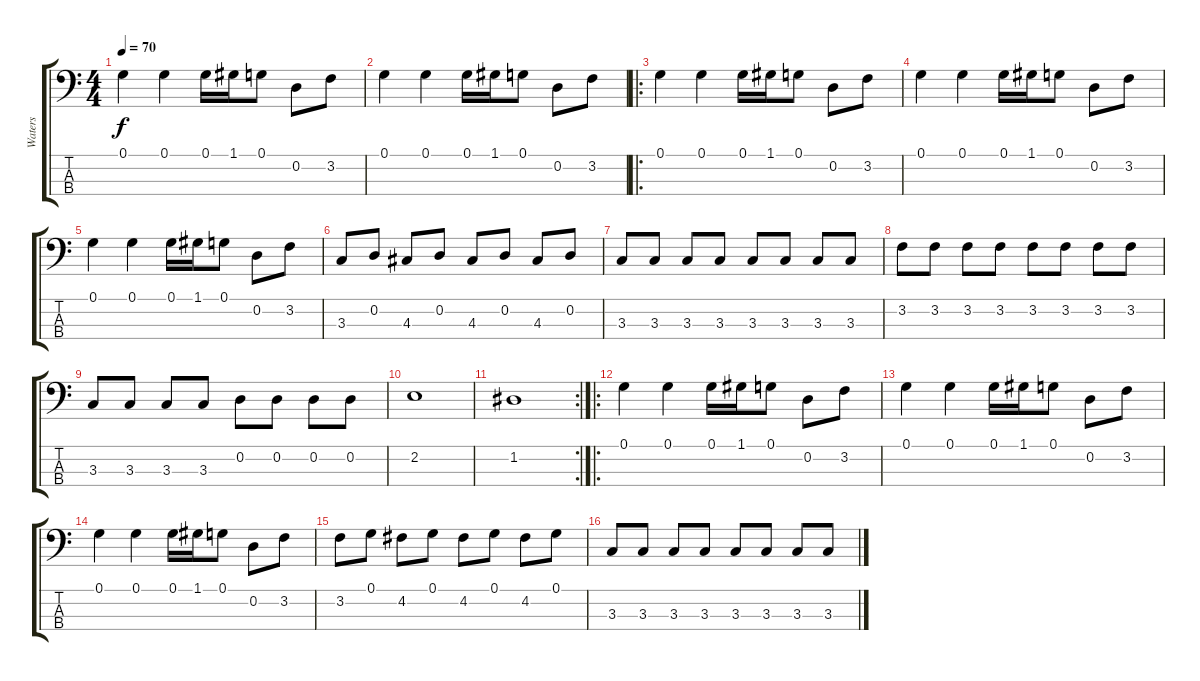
\track ("Waters" "Waters") {instrument electricbasspick}
\staff {score tabs}
\tuning (G2 D2 A1 E1) {hide}
\ts (4 4)
\tempo 70
\clef f4
\ks c
0.1.4{dy f instrument electricbasspick} 0.1.4 0.1.16 1.1.16 0.1.8 0.2.8 3.2.8 |
0.1.4 0.1.4 0.1.16 1.1.16 0.1.8 0.2.8 3.2.8 |
\ro
0.1.4 0.1.4 0.1.16 1.1.16 0.1.8 0.2.8 3.2.8 |
0.1.4 0.1.4 0.1.16 1.1.16 0.1.8 0.2.8 3.2.8 |
0.1.4 0.1.4 0.1.16 1.1.16 0.1.8 0.2.8 3.2.8 |
3.3.8 0.2.8 4.3.8 0.2.8 4.3.8 0.2.8 4.3.8 0.2.8 |
3.3.8 3.3.8 3.3.8 3.3.8 3.3.8 3.3.8 3.3.8 3.3.8 |
3.2.8 3.2.8 3.2.8 3.2.8 3.2.8 3.2.8 3.2.8 3.2.8 |
3.3.8 3.3.8 3.3.8 3.3.8 0.2.8 0.2.8 0.2.8 0.2.8 |
2.2.1 |
\rc 2
1.2.1 |
\ro
0.1.4 0.1.4 0.1.16 1.1.16 0.1.8 0.2.8 3.2.8 |
0.1.4 0.1.4 0.1.16 1.1.16 0.1.8 0.2.8 3.2.8 |
0.1.4 0.1.4 0.1.16 1.1.16 0.1.8 0.2.8 3.2.8 |
3.2.8 0.1.8 4.2.8 0.1.8 4.2.8 0.1.8 4.2.8 0.1.8 |
3.3.8 3.3.8 3.3.8 3.3.8 3.3.8 3.3.8 3.3.8 3.3.8
